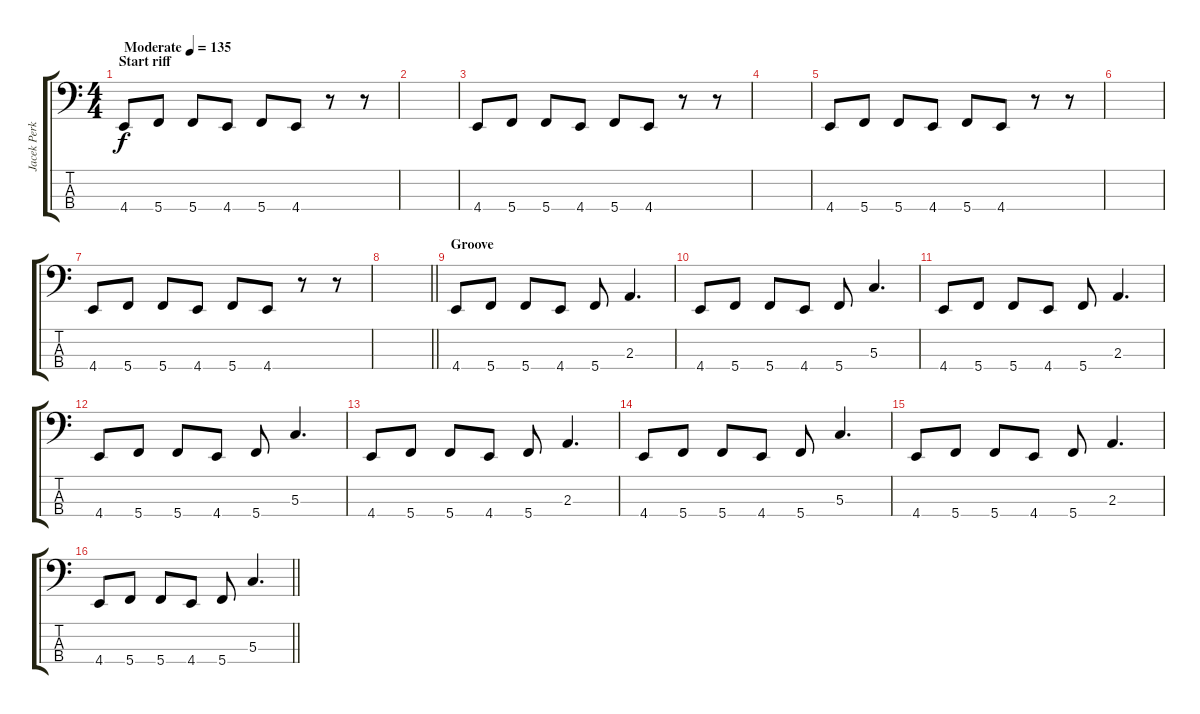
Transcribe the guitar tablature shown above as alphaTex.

\track ("Jacek Perkowski" "Jacek Perk") {instrument electricbassfinger}
\staff {score tabs}
\tuning (F2 C2 G1 C1) {hide}
\ts (4 4)
\section ("" "Start riff")
\tempo (135 "Moderate")
\clef f4
\ks c
4.4.8{dy f instrument electricbassfinger} 5.4.8 5.4.8 4.4.8 5.4.8 4.4.8 r.8 r.8 |
|
4.4.8 5.4.8 5.4.8 4.4.8 5.4.8 4.4.8 r.8 r.8 |
|
4.4.8 5.4.8 5.4.8 4.4.8 5.4.8 4.4.8 r.8 r.8 |
|
4.4.8 5.4.8 5.4.8 4.4.8 5.4.8 4.4.8 r.8 r.8 |
\barLineRight lightlight
|
\section ("" "Groove")
4.4.8 5.4.8 5.4.8 4.4.8 5.4.8 2.3.4{d} |
4.4.8 5.4.8 5.4.8 4.4.8 5.4.8 5.3.4{d} |
4.4.8 5.4.8 5.4.8 4.4.8 5.4.8 2.3.4{d} |
4.4.8 5.4.8 5.4.8 4.4.8 5.4.8 5.3.4{d} |
4.4.8 5.4.8 5.4.8 4.4.8 5.4.8 2.3.4{d} |
4.4.8 5.4.8 5.4.8 4.4.8 5.4.8 5.3.4{d} |
4.4.8 5.4.8 5.4.8 4.4.8 5.4.8 2.3.4{d} |
\barLineRight lightlight
4.4.8 5.4.8 5.4.8 4.4.8 5.4.8 5.3.4{d}
